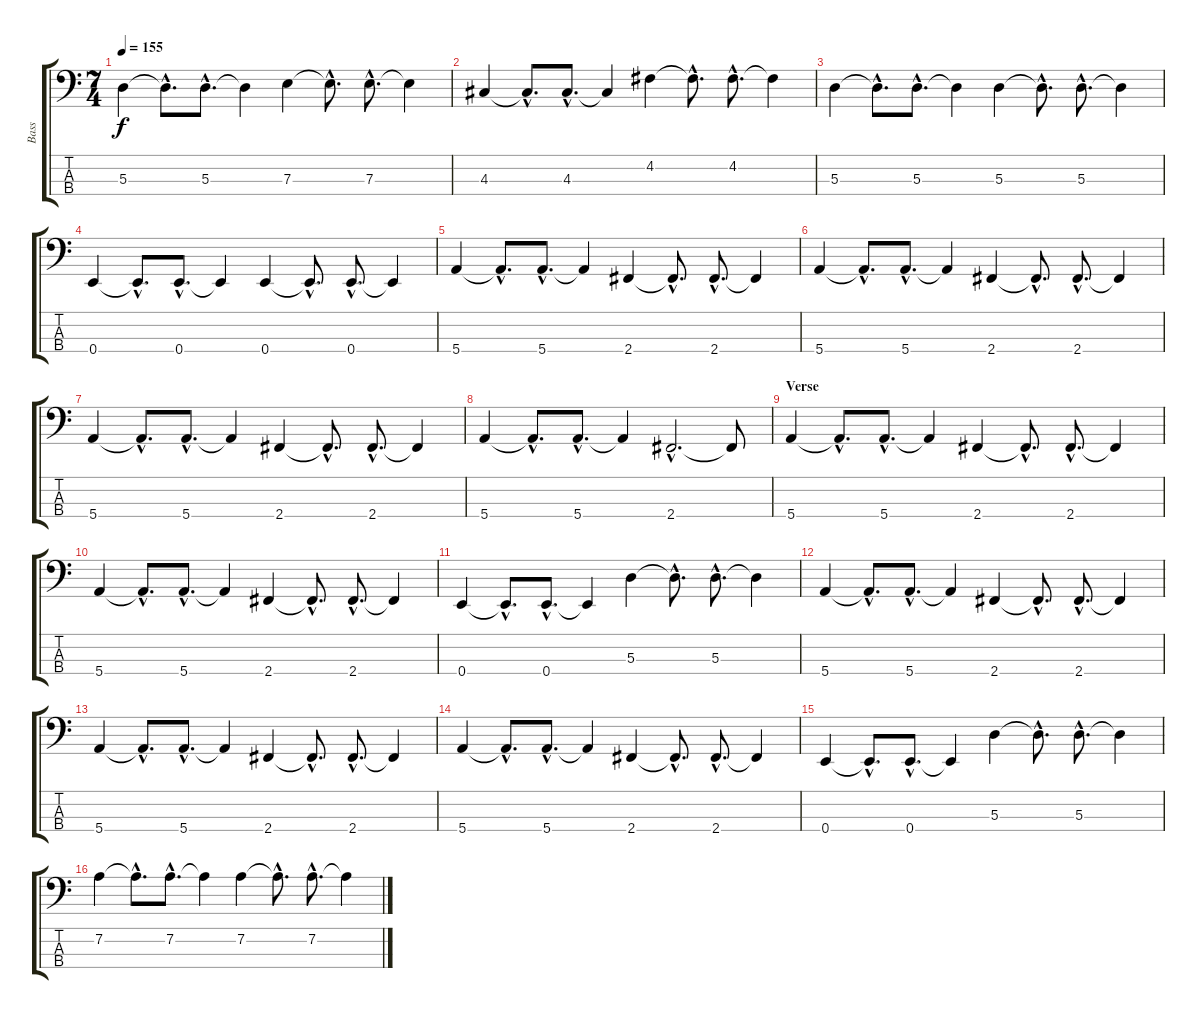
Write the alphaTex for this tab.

\track ("Bass" "Bass") {instrument electricbassfinger}
\staff {score tabs}
\tuning (G2 D2 A1 E1) {hide}
\ts (7 4)
\tempo 155
\clef f4
\ks c
5.3.4{dy f} 5.3{hac t}.8{d} 5.3{hac}.8{d} 5.3{t}.4 7.3.4 7.3{hac t}.8{d} 7.3{hac}.8{d} 7.3{t}.4 |
4.3.4 4.3{hac t}.8{d} 4.3{hac}.8{d} 4.3{t}.4 4.2.4 4.2{hac t}.8{d} 4.2{hac}.8{d} 4.2{t}.4 |
5.3.4 5.3{hac t}.8{d} 5.3{hac}.8{d} 5.3{t}.4 5.3.4 5.3{hac t}.8{d} 5.3{hac}.8{d} 5.3{t}.4 |
0.4.4 0.4{hac t}.8{d} 0.4{hac}.8{d} 0.4{t}.4 0.4.4 0.4{hac t}.8{d} 0.4{hac}.8{d} 0.4{t}.4 |
5.4.4 5.4{hac t}.8{d} 5.4{hac}.8{d} 5.4{t}.4 2.4.4 2.4{hac t}.8{d} 2.4{hac}.8{d} 2.4{t}.4 |
5.4.4 5.4{hac t}.8{d} 5.4{hac}.8{d} 5.4{t}.4 2.4.4 2.4{hac t}.8{d} 2.4{hac}.8{d} 2.4{t}.4 |
5.4.4 5.4{hac t}.8{d} 5.4{hac}.8{d} 5.4{t}.4 2.4.4 2.4{hac t}.8{d} 2.4{hac}.8{d} 2.4{t}.4 |
5.4.4 5.4{hac t}.8{d} 5.4{hac}.8{d} 5.4{t}.4 2.4{hac}.2{d} 2.4{t}.8 |
\section ("" "Verse")
5.4.4 5.4{hac t}.8{d} 5.4{hac}.8{d} 5.4{t}.4 2.4.4 2.4{hac t}.8{d} 2.4{hac}.8{d} 2.4{t}.4 |
5.4.4 5.4{hac t}.8{d} 5.4{hac}.8{d} 5.4{t}.4 2.4.4 2.4{hac t}.8{d} 2.4{hac}.8{d} 2.4{t}.4 |
0.4.4 0.4{hac t}.8{d} 0.4{hac}.8{d} 0.4{t}.4 5.3.4 5.3{hac t}.8{d} 5.3{hac}.8{d} 5.3{t}.4 |
5.4.4 5.4{hac t}.8{d} 5.4{hac}.8{d} 5.4{t}.4 2.4.4 2.4{hac t}.8{d} 2.4{hac}.8{d} 2.4{t}.4 |
5.4.4 5.4{hac t}.8{d} 5.4{hac}.8{d} 5.4{t}.4 2.4.4 2.4{hac t}.8{d} 2.4{hac}.8{d} 2.4{t}.4 |
5.4.4 5.4{hac t}.8{d} 5.4{hac}.8{d} 5.4{t}.4 2.4.4 2.4{hac t}.8{d} 2.4{hac}.8{d} 2.4{t}.4 |
0.4.4 0.4{hac t}.8{d} 0.4{hac}.8{d} 0.4{t}.4 5.3.4 5.3{hac t}.8{d} 5.3{hac}.8{d} 5.3{t}.4 |
7.2.4 7.2{hac t}.8{d} 7.2{hac}.8{d} 7.2{t}.4 7.2.4 7.2{hac t}.8{d} 7.2{hac}.8{d} 7.2{t}.4
